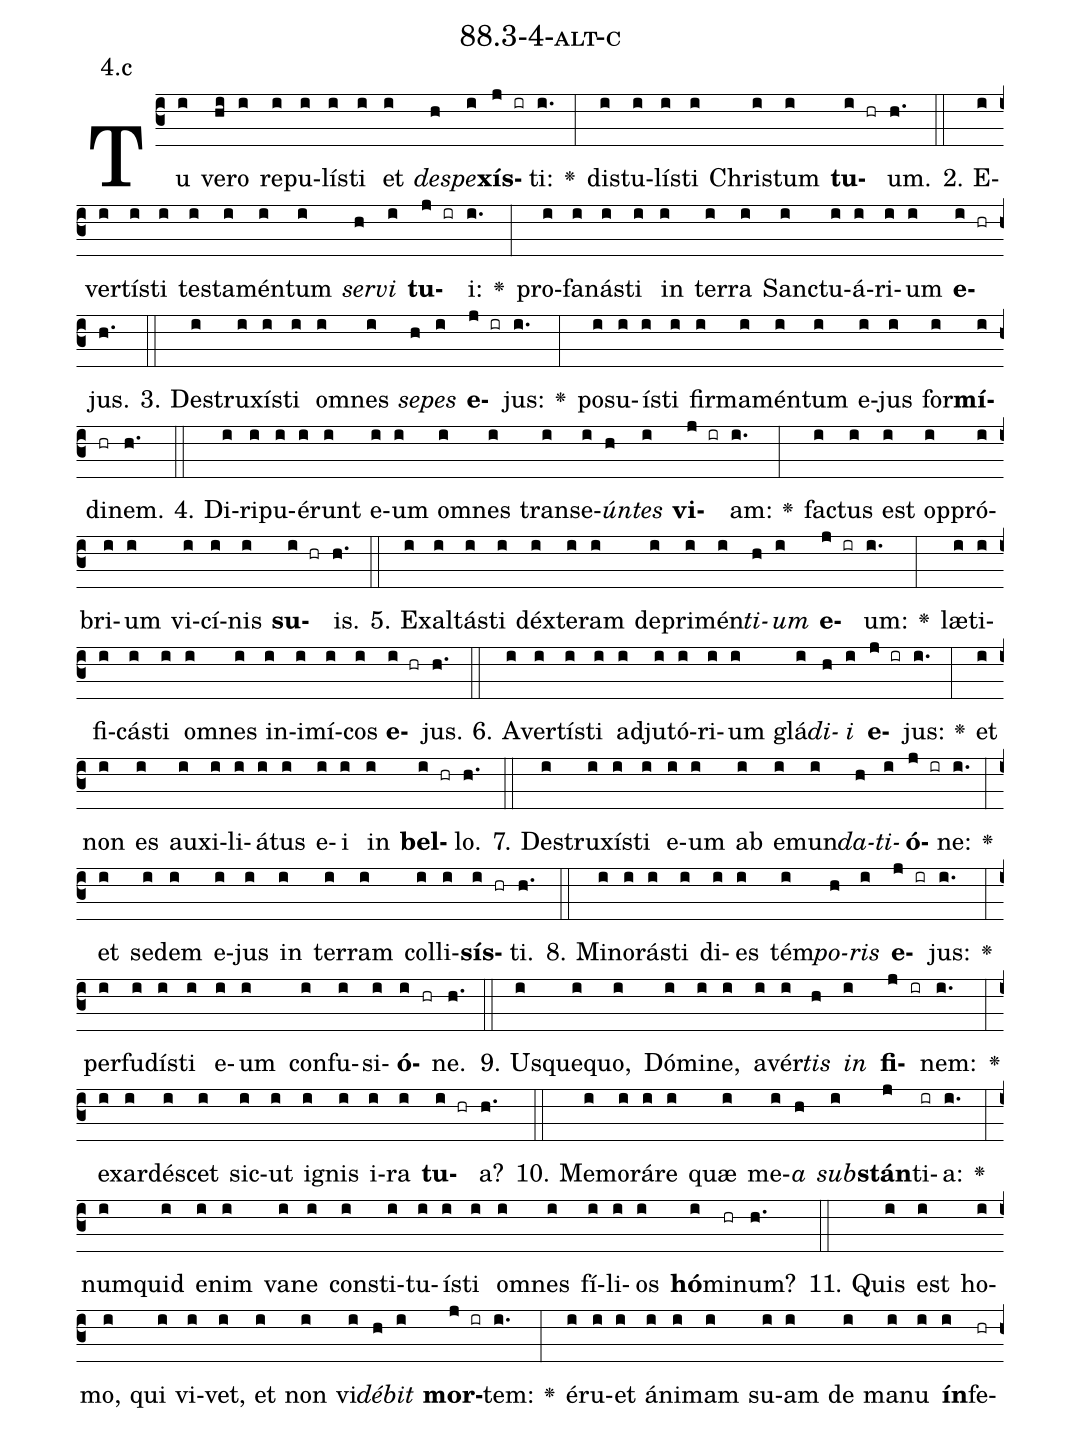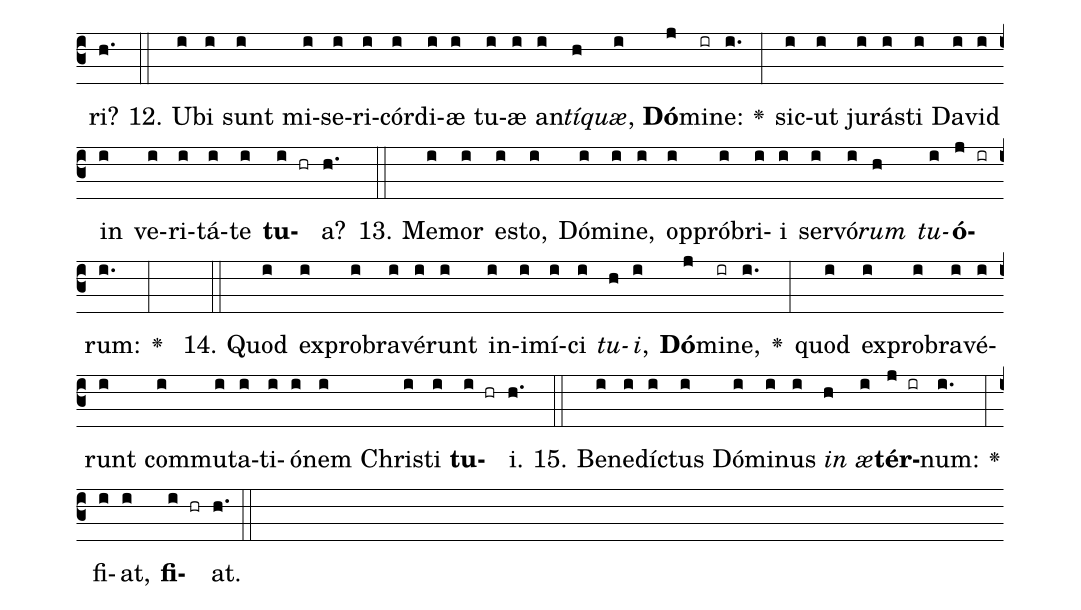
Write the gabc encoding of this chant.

name: 88.3-4-alt-c;
annotation: 4.c;
%%
(c3)Tu(i) ve(hi)ro(i) re(i)pu(i)lís(i)ti(i) et(i) <i>de</i>(h)<i>spe</i>(i)<b>xís</b>(j ir)ti:(i.) <v>\greheightstar</v>(:) dis(i)tu(i)lís(i)ti(i) Chris(i)tum(i) <b>tu</b>(i hr)um.(h.) (::)
2. E(i)ver(i)tís(i)ti(i) tes(i)ta(i)mén(i)tum(i) <i>ser</i>(h)<i>vi</i>(i) <b>tu</b>(j ir)i:(i.) <v>\greheightstar</v>(:) pro(i)fa(i)nás(i)ti(i) in(i) ter(i)ra(i) Sanc(i)tu(i)á(i)ri(i)um(i) <b>e</b>(i hr)jus.(h.) (::)
3. De(i)stru(i)xís(i)ti(i) om(i)nes(i) <i>se</i>(h)<i>pes</i>(i) <b>e</b>(j ir)jus:(i.) <v>\greheightstar</v>(:) po(i)su(i)ís(i)ti(i) fir(i)ma(i)mén(i)tum(i) e(i)jus(i) for(i)<b>mí</b>(i)di(hr)nem.(h.) (::)
4. Di(i)ri(i)pu(i)é(i)runt(i) e(i)um(i) om(i)nes(i) trans(i)e(i)<i>ún</i>(h)<i>tes</i>(i) <b>vi</b>(j ir)am:(i.) <v>\greheightstar</v>(:) fac(i)tus(i) est(i) op(i)pró(i)bri(i)um(i) vi(i)cí(i)nis(i) <b>su</b>(i hr)is.(h.) (::)
5. Ex(i)al(i)tás(i)ti(i) déx(i)te(i)ram(i) de(i)pri(i)mén(i)<i>ti</i>(h)<i>um</i>(i) <b>e</b>(j ir)um:(i.) <v>\greheightstar</v>(:) læ(i)ti(i)fi(i)cás(i)ti(i) om(i)nes(i) in(i)i(i)mí(i)cos(i) <b>e</b>(i hr)jus.(h.) (::)
6. A(i)ver(i)tís(i)ti(i) ad(i)ju(i)tó(i)ri(i)um(i) glá(i)<i>di</i>(h)<i>i</i>(i) <b>e</b>(j ir)jus:(i.) <v>\greheightstar</v>(:) et(i) non(i) es(i) au(i)xi(i)li(i)á(i)tus(i) e(i)i(i) in(i) <b>bel</b>(i hr)lo.(h.) (::)
7. De(i)stru(i)xís(i)ti(i) e(i)um(i) ab(i) e(i)mun(i)<i>da</i>(h)<i>ti</i>(i)<b>ó</b>(j ir)ne:(i.) <v>\greheightstar</v>(:) et(i) se(i)dem(i) e(i)jus(i) in(i) ter(i)ram(i) col(i)li(i)<b>sís</b>(i hr)ti.(h.) (::)
8. Mi(i)no(i)rás(i)ti(i) di(i)es(i) tém(i)<i>po</i>(h)<i>ris</i>(i) <b>e</b>(j ir)jus:(i.) <v>\greheightstar</v>(:) per(i)fu(i)dís(i)ti(i) e(i)um(i) con(i)fu(i)si(i)<b>ó</b>(i hr)ne.(h.) (::)
9. Us(i)que(i)quo,(i) Dó(i)mi(i)ne,(i) a(i)vér(i)<i>tis</i>(h) <i>in</i>(i) <b>fi</b>(j ir)nem:(i.) <v>\greheightstar</v>(:) ex(i)ar(i)dé(i)scet(i) sic(i)ut(i) i(i)gnis(i) i(i)ra(i) <b>tu</b>(i hr)a?(h.) (::)
10. Me(i)mo(i)rá(i)re(i) quæ(i) me(i)<i>a</i>(h) <i>sub</i>(i)<b>stán</b>(j)ti(ir)a:(i.) <v>\greheightstar</v>(:) num(i)quid(i) e(i)nim(i) va(i)ne(i) con(i)sti(i)tu(i)ís(i)ti(i) om(i)nes(i) fí(i)li(i)os(i) <b>hó</b>(i)mi(hr)num?(h.) (::)
11. Quis(i) est(i) ho(i)mo,(i) qui(i) vi(i)vet,(i) et(i) non(i) vi(i)<i>dé</i>(h)<i>bit</i>(i) <b>mor</b>(j ir)tem:(i.) <v>\greheightstar</v>(:) é(i)ru(i)et(i) á(i)ni(i)mam(i) su(i)am(i) de(i) ma(i)nu(i) <b>ín</b>(i)fe(hr)ri?(h.) (::)
12. U(i)bi(i) sunt(i) mi(i)se(i)ri(i)cór(i)di(i)æ(i) tu(i)æ(i) an(i)<i>tí</i>(h)<i>quæ</i>,(i) <b>Dó</b>(j)mi(ir)ne:(i.) <v>\greheightstar</v>(:) sic(i)ut(i) ju(i)rás(i)ti(i) Da(i)vid(i) in(i) ve(i)ri(i)tá(i)te(i) <b>tu</b>(i hr)a?(h.) (::)
13. Me(i)mor(i) es(i)to,(i) Dó(i)mi(i)ne,(i) op(i)pró(i)bri(i)i(i) ser(i)vó(i)<i>rum</i>(h) <i>tu</i>(i)<b>ó</b>(j ir)rum:(i.) <v>\greheightstar</v>(:)  (::)
14. Quod(i) ex(i)pro(i)bra(i)vé(i)runt(i) in(i)i(i)mí(i)ci(i) <i>tu</i>(h)<i>i</i>,(i) <b>Dó</b>(j)mi(ir)ne,(i.) <v>\greheightstar</v>(:) quod(i) ex(i)pro(i)bra(i)vé(i)runt(i) com(i)mu(i)ta(i)ti(i)ó(i)nem(i) Chris(i)ti(i) <b>tu</b>(i hr)i.(h.) (::)
15. Be(i)ne(i)díc(i)tus(i) Dó(i)mi(i)nus(i) <i>in</i>(h) <i>æ</i>(i)<b>tér</b>(j ir)num:(i.) <v>\greheightstar</v>(:) fi(i)at,(i) <b>fi</b>(i hr)at.(h.) (::)
